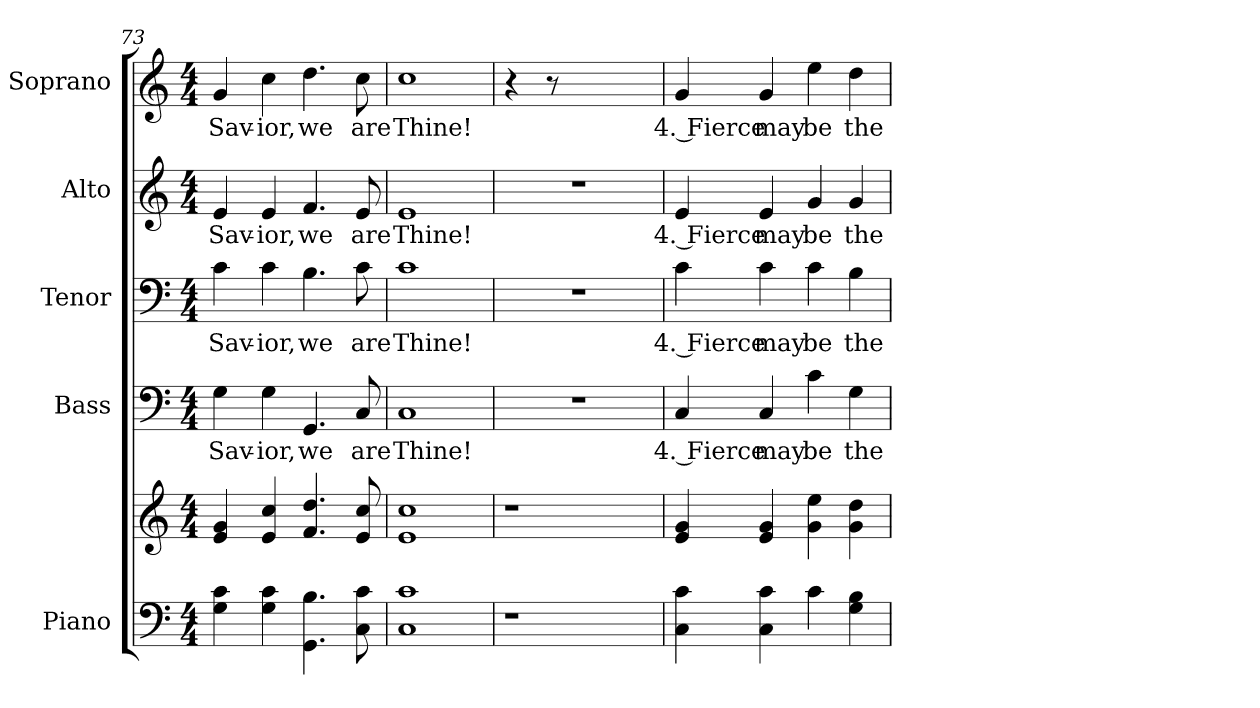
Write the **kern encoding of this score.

**kern	**kern	**kern	**text	**kern	**text	**kern	**text	**kern	**text
*part5	*part5	*part4	*part4	*part3	*part3	*part2	*part2	*part1	*part1
*staff6	*staff5	*staff4	*staff4	*staff3	*staff3	*staff2	*staff2	*staff1	*staff1
*I"Piano	*	*I"Bass	*	*I"Tenor	*	*I"Alto	*	*I"Soprano	*
*I'Pno.	*	*I'B.	*	*I'T.	*	*I'A.	*	*I'S.	*
*clefF4	*clefG2	*clefF4	*	*clefF4	*	*clefG2	*	*clefG2	*
*k[]	*k[]	*k[]	*	*k[]	*	*k[]	*	*k[]	*
*C:	*C:	*C:	*	*C:	*	*C:	*	*C:	*
*M4/4	*M4/4	*M4/4	*	*M4/4	*	*M4/4	*	*M4/4	*
=73	=73	=73	=73	=73	=73	=73	=73	=73	=73
!	!	!	!LO:LY:b:color=#000000	!	!	!	!	!	!
!	!	!	!	!	!LO:LY:b:color=#000000	!	!	!	!
!	!	!	!	!	!	!	!LO:LY:b:color=#000000	!	!
!	!	!	!	!	!	!	!	!	!LO:LY:b:color=#000000
4Gi\ 4ci	4ei/ 4gi	4Gi\	Sav-	4ci\	Sav-	4ei/	Sav-	4gi/	Sav-
!	!	!	!LO:LY:b:color=#000000	!	!	!	!	!	!
!	!	!	!	!	!LO:LY:b:color=#000000	!	!	!	!
!	!	!	!	!	!	!	!LO:LY:b:color=#000000	!	!
!	!	!	!	!	!	!	!	!	!LO:LY:b:color=#000000
4Gi\ 4ci	4ei/ 4cci	4Gi\	-ior,	4ci\	-ior,	4ei/	-ior,	4cci\	-ior,
!	!	!	!LO:LY:b:color=#000000	!	!	!	!	!	!
!	!	!	!	!	!LO:LY:b:color=#000000	!	!	!	!
!	!	!	!	!	!	!	!LO:LY:b:color=#000000	!	!
!	!	!	!	!	!	!	!	!	!LO:LY:b:color=#000000
4.GGi\ 4.Bi	4.fi/ 4.ddi	4.GGi/	we	4.Bi\	we	4.fi/	we	4.ddi\	we
!	!	!	!LO:LY:b:color=#000000	!	!	!	!	!	!
!	!	!	!	!	!LO:LY:b:color=#000000	!	!	!	!
!	!	!	!	!	!	!	!LO:LY:b:color=#000000	!	!
!	!	!	!	!	!	!	!	!	!LO:LY:b:color=#000000
8Ci\ 8ci	8ei/ 8cci	8Ci/	are	8ci\	are	8ei/	are	8cci\	are
!!LO:PB:g=z
=74	=74	=74	=74	=74	=74	=74	=74	=74	=74
!	!	!	!LO:LY:b:color=#000000	!	!	!	!	!	!
!	!	!	!	!	!LO:LY:b:color=#000000	!	!	!	!
!	!	!	!	!	!	!	!LO:LY:b:color=#000000	!	!
!	!	!	!	!	!	!	!	!	!LO:LY:b:color=#000000
1Ci 1ci	1ei 1cci	1Ci	Thine!	1ci	Thine!	1ei	Thine!	1cci	Thine!
=75	=75	=75	=75	=75	=75	=75	=75	=75	=75
!LO:N:vis=1	!LO:N:vis=1	!LO:N:vis=1	!	!LO:N:vis=1	!	!LO:N:vis=1	!	!	!
4.r	4.r	1r	.	1r	.	1r	.	4r	.
.	.	.	.	.	.	.	.	8r	.
2ryy	2ryy	.	.	.	.	.	.	2ryy	.
8ryy	8ryy	.	.	.	.	.	.	8ryy	.
=76	=76	=76	=76	=76	=76	=76	=76	=76	=76
!	!	!	!LO:LY:b:color=#000000	!	!	!	!	!	!
!	!	!	!	!	!LO:LY:b:color=#000000	!	!	!	!
!	!	!	!	!	!	!	!LO:LY:b:color=#000000	!	!
!	!	!	!	!	!	!	!	!	!LO:LY:b:color=#000000
4Ci\ 4ci	4ei/ 4gi	4Ci/	4. Fierce	4ci\	4. Fierce	4ei/	4. Fierce	4gi/	4. Fierce
!	!	!	!LO:LY:b:color=#000000	!	!	!	!	!	!
!	!	!	!	!	!LO:LY:b:color=#000000	!	!	!	!
!	!	!	!	!	!	!	!LO:LY:b:color=#000000	!	!
!	!	!	!	!	!	!	!	!	!LO:LY:b:color=#000000
4Ci\ 4ci	4ei/ 4gi	4Ci/	may	4ci\	may	4ei/	may	4gi/	may
!	!	!	!LO:LY:b:color=#000000	!	!	!	!	!	!
!	!	!	!	!	!LO:LY:b:color=#000000	!	!	!	!
!	!	!	!	!	!	!	!LO:LY:b:color=#000000	!	!
!	!	!	!	!	!	!	!	!	!LO:LY:b:color=#000000
4ci\	4gi\ 4eei	4ci\	be	4ci\	be	4gi/	be	4eei\	be
!	!	!	!LO:LY:b:color=#000000	!	!	!	!	!	!
!	!	!	!	!	!LO:LY:b:color=#000000	!	!	!	!
!	!	!	!	!	!	!	!LO:LY:b:color=#000000	!	!
!	!	!	!	!	!	!	!	!	!LO:LY:b:color=#000000
4Gi\ 4Bi	4gi\ 4ddi	4Gi\	the	4Bi\	the	4gi/	the	4ddi\	the
=	=	=	=	=	=	=	=	=	=
*-	*-	*-	*-	*-	*-	*-	*-	*-	*-
